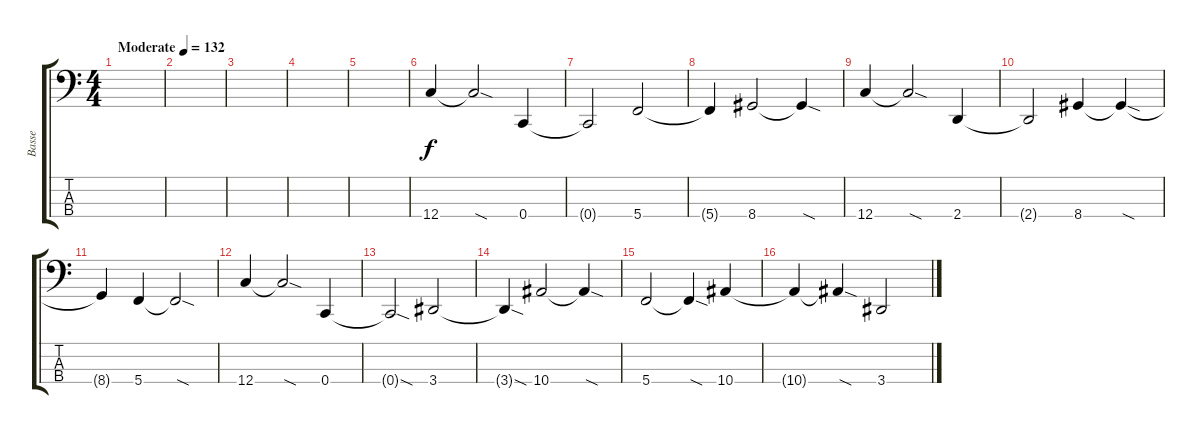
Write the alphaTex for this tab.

\track ("Basse" "Basse") {instrument electricbassfinger}
\staff {score tabs}
\tuning (G2 D2 A1 C1) {hide}
\ts (4 4)
\tempo (132 "Moderate")
\clef f4
\ks c
|
|
|
|
|
12.4.4 12.4{sod t}.2 0.4.4 |
0.4{t}.2 5.4.2 |
5.4{t}.4 8.4.2 8.4{sod t}.4 |
12.4.4 12.4{sod t}.2 2.4.4 |
2.4{t}.2 8.4.4 8.4{sod t}.4 |
8.4{t}.4 5.4.4 5.4{sod t}.2 |
12.4.4 12.4{sod t}.2 0.4.4 |
0.4{sod t}.2 3.4.2 |
3.4{sod t}.4 10.4.2 10.4{sod t}.4 |
5.4.2 5.4{sod t}.4 10.4.4 |
10.4{t}.4 10.4{sod t}.4 3.4.2
